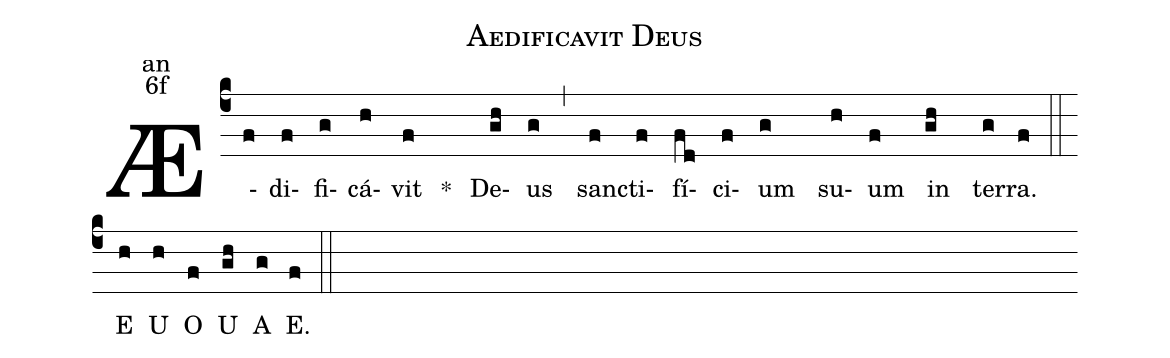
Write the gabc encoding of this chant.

name:Aedificavit Deus;
office-part:an;
mode:6f;
%%
(c4) Æ(f)di(f)fi(g)cá(h)vit(f) <sp>*</sp>() De(gh)us(g) (,)
sanc(f)ti(f)fí(fd)ci(f)um(g) su(h)um(f) in(gh) ter(g)ra.(f) (::) <eu>E(h) U(h) O(f) U(gh) A(g) E.(f) </eu>(::)
